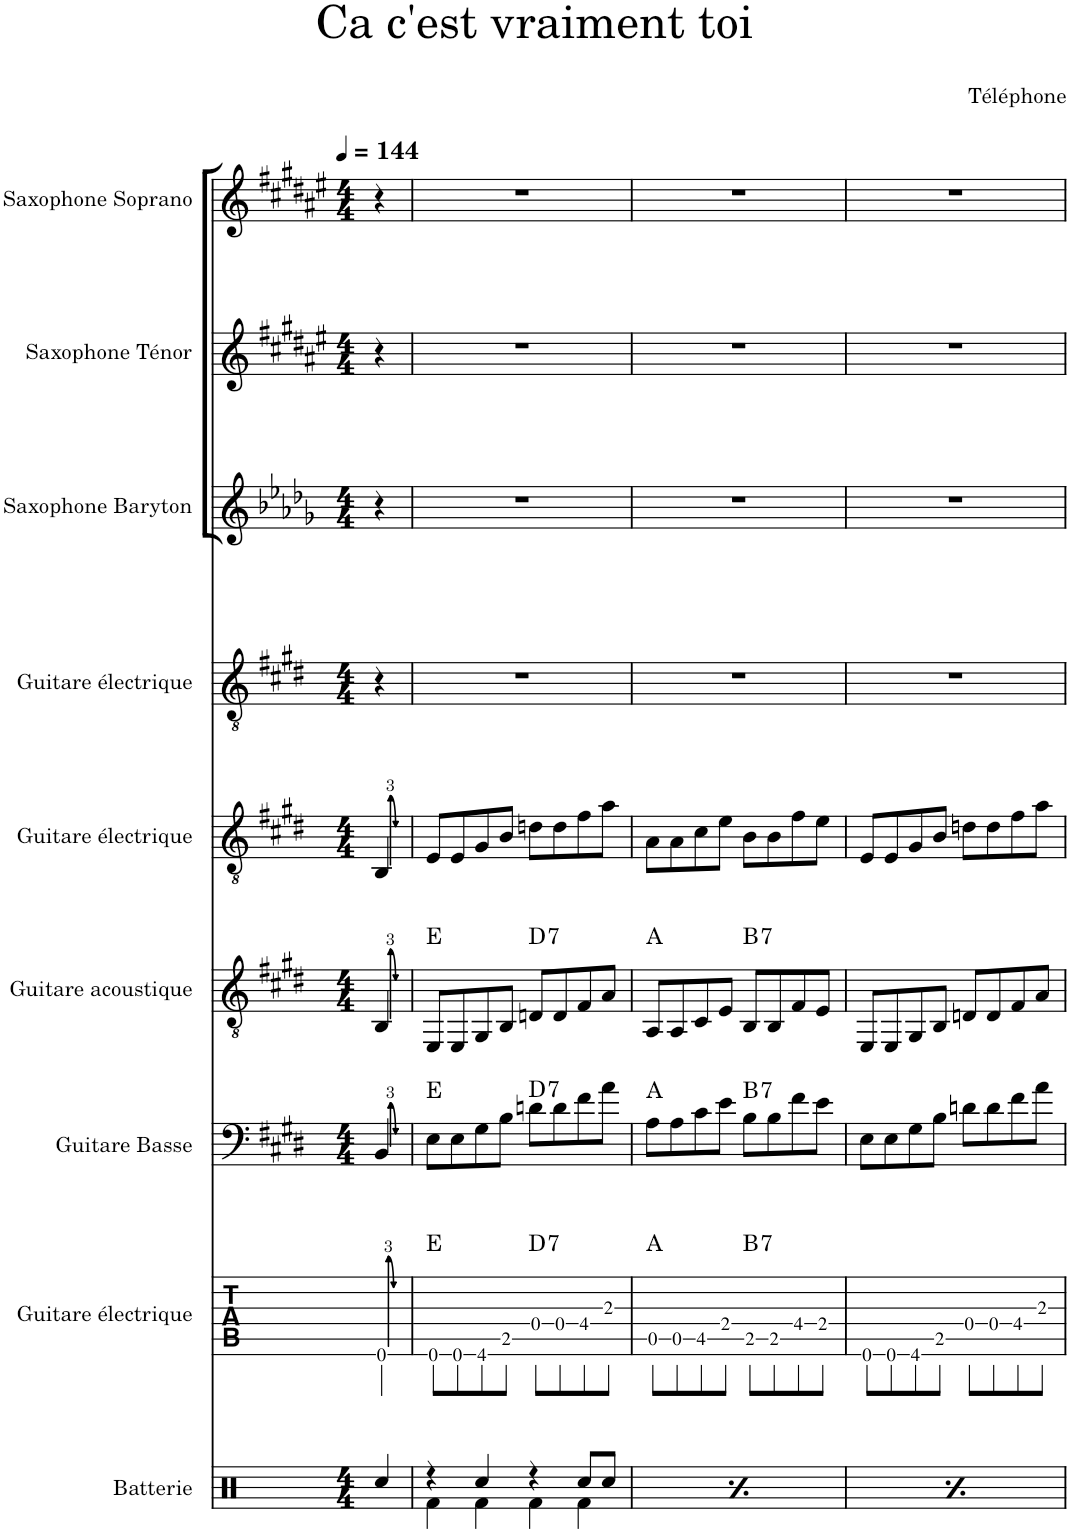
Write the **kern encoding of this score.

**kern	**kern	**harte	**kern	**harte	**kern	**harte	**kern	**kern	**kern	**kern	**kern
*part9	*part8	*part8	*part7	*part7	*part6	*part6	*part5	*part4	*part3	*part2	*part1
*staff9	*staff8	*	*staff7	*	*staff6	*	*staff5	*staff4	*staff3	*staff2	*staff1
*I"Batterie	*I"Guitare électrique	*	*I"Guitare Basse	*	*I"Guitare acoustique	*	*I"Guitare électrique	*I"Guitare électrique	*I"Saxophone Baryton	*I"Saxophone Ténor	*I"Saxophone Soprano
*I'Bat.	*I'Guit. El.	*	*I'Guit. B.	*	*I'Guit.	*	*I'Guit. El.	*I'Guit. El.	*I'Sax. Bar.	*I'Sax. T.	*I'Sax. S.
*	*stria6	*	*	*	*	*	*	*	*	*	*
*clefX	*	*	*clefF4	*	*clefGv2	*	*clefGv2	*clefGv2	*clefG2	*clefG2	*clefG2
*	*	*	*Trd7c12	*	*	*	*	*	*Trd12c21	*Trd8c14	*Trd1c2
*k[]	*k[f#c#g#d#]	*	*k[f#c#g#d#]	*	*k[f#c#g#d#]	*	*k[f#c#g#d#]	*k[f#c#g#d#]	*k[b-e-a-d-g-]	*k[f#c#g#d#a#e#]	*k[f#c#g#d#a#e#]
*M4/4	*M4/4	*	*M4/4	*	*M4/4	*	*M4/4	*M4/4	*M4/4	*M4/4	*M4/4
*MM144	*MM144	*	*MM144	*	*MM144	*	*MM144	*MM144	*MM144	*MM144	*MM144
=	=	=	=	=	=	=	=	=	=	=	=
4Rcc/	4BBB\	.	4BB/	.	4BB/	.	4BB/	4r	4r	4r	4r
=1	=1	=1	=1	=1	=1	=1	=1	=1	=1	=1	=1
*^	*	*	*	*	*	*	*	*	*	*	*
4r	4Rf\	8EE\L	E:maj	8E\L	E:maj	8EE/L	E:maj	8E/L	1r	1r	1r	1r
.	.	8EE\	.	8E\	.	8EE/	.	8E/	.	.	.	.
4Rcc/	4Rf\	8GG#\	.	8G#\	.	8GG#/	.	8G#/	.	.	.	.
.	.	8BB\J	.	8B\J	.	8BB/J	.	8B/J	.	.	.	.
!	!	!	!LO:H:kt=7	!	!LO:H:kt=7	!	!LO:H:kt=7	!	!	!	!	!
4r	4Rf\	8Dn\L	D:7	8dn\L	D:7	8Dn/L	D:7	8dn\L	.	.	.	.
.	.	8D\	.	8d\	.	8D/	.	8d\	.	.	.	.
8Rcc/L	4Rf\	8F#\	.	8f#\	.	8F#/	.	8f#\	.	.	.	.
8Rcc/J	.	8A\J	.	8a\J	.	8A/J	.	8a\J	.	.	.	.
=2	=2	=2	=2	=2	=2	=2	=2	=2	=2	=2	=2	=2
4r	4Rf\	8AA\L	A:maj	8A\L	A:maj	8AA/L	A:maj	8A\L	1r	1r	1r	1r
.	.	8AA\	.	8A\	.	8AA/	.	8A\	.	.	.	.
4Rcc/	4Rf\	8C#\	.	8c#\	.	8C#/	.	8c#\	.	.	.	.
.	.	8E\J	.	8e\J	.	8E/J	.	8e\J	.	.	.	.
!	!	!	!LO:H:kt=7	!	!LO:H:kt=7	!	!LO:H:kt=7	!	!	!	!	!
4r	4Rf\	8BB\L	B:7	8B\L	B:7	8BB/L	B:7	8B\L	.	.	.	.
.	.	8BB\	.	8B\	.	8BB/	.	8B\	.	.	.	.
8Rcc/L	4Rf\	8F#\	.	8f#\	.	8F#/	.	8f#\	.	.	.	.
8Rcc/J	.	8E\J	.	8e\J	.	8E/J	.	8e\J	.	.	.	.
=3	=3	=3	=3	=3	=3	=3	=3	=3	=3	=3	=3	=3
4r	4Rf\	8EE\L	.	8E\L	.	8EE/L	.	8E/L	1r	1r	1r	1r
.	.	8EE\	.	8E\	.	8EE/	.	8E/	.	.	.	.
4Rcc/	4Rf\	8GG#\	.	8G#\	.	8GG#/	.	8G#/	.	.	.	.
.	.	8BB\J	.	8B\J	.	8BB/J	.	8B/J	.	.	.	.
4r	4Rf\	8Dn\L	.	8dn\L	.	8Dn/L	.	8dn\L	.	.	.	.
.	.	8D\	.	8d\	.	8D/	.	8d\	.	.	.	.
8Rcc/L	4Rf\	8F#\	.	8f#\	.	8F#/	.	8f#\	.	.	.	.
8Rcc/J	.	8A\J	.	8a\J	.	8A/J	.	8a\J	.	.	.	.
*v	*v	*	*	*	*	*	*	*	*	*	*	*
=	=	=	=	=	=	=	=	=	=	=	=
*-	*-	*-	*-	*-	*-	*-	*-	*-	*-	*-	*-
